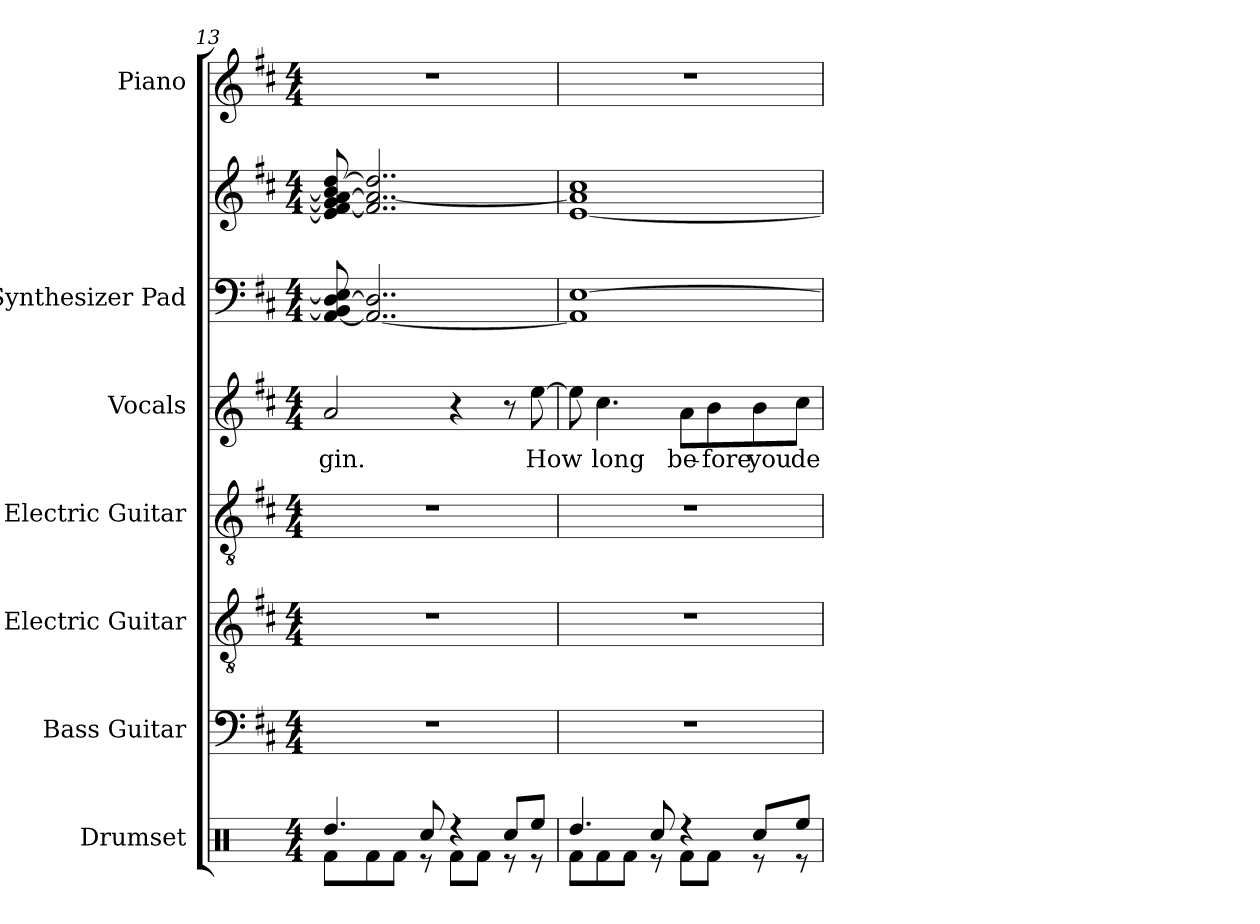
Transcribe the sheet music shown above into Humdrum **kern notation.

**kern	**kern	**kern	**kern	**kern	**text	**kern	**kern	**kern
*part7	*part6	*part5	*part4	*part3	*part3	*part2	*part2	*part1
*staff8	*staff7	*staff6	*staff5	*staff4	*staff4	*staff3	*staff2	*staff1
*I"Drumset	*I"Bass Guitar	*I"Electric Guitar	*I"Electric Guitar	*I"Vocals	*	*I"Synthesizer Pad	*	*I"Piano
*I'Drs.	*I'B. Guit.	*I'E. Guit.	*I'E. Guit.	*I'Voc.	*	*I'Syn.	*	*I'Pno.
*clefX	*clefF4	*clefGv2	*clefGv2	*clefG2	*	*clefF4	*clefG2	*clefG2
*	*ITrd7c12	*	*	*	*	*	*	*
*k[]	*k[f#c#]	*k[f#c#]	*k[f#c#]	*k[f#c#]	*	*k[f#c#]	*k[f#c#]	*k[f#c#]
*M4/4	*M4/4	*M4/4	*M4/4	*M4/4	*	*M4/4	*M4/4	*M4/4
=13	=13	=13	=13	=13	=13	=13	=13	=13
*^	*	*	*	*	*	*	*	*
!	!	!	!	!	!	!LO:LY:b	!	!	!
4.Rdd/	8Rf\L	1r	1r	1r	2a/	-gin.	[8AA/ 8BB/] [8D/ 8E/]	8e/] [8f#/ 8g/] [8a/ 8b/] [8dd/	1r
.	8Rf\	.	.	.	.	.	2..AA/_ 2..D/]	2..f#/] 2..a/_ 2..dd/]	.
.	8Rf\J	.	.	.	.	.	.	.	.
8Rcc/	8r	.	.	.	.	.	.	.	.
4r	8Rf\L	.	.	.	4r	.	.	.	.
.	8Rf\J	.	.	.	.	.	.	.	.
8Rcc/L	8r	.	.	.	8r	.	.	.	.
!	!	!	!	!	!	!LO:LY:b	!	!	!
8Ree/J	8r	.	.	.	[8ee\	How	.	.	.
!!LO:PB:g=z
=14	=14	=14	=14	=14	=14	=14	=14	=14	=14
4.Rdd/	8Rf\L	1r	1r	1r	8ee\]	.	1AA] [1E	[1e 1a] 1cc#	1r
!	!	!	!	!	!	!LO:LY:b	!	!	!
.	8Rf\	.	.	.	4.cc#\	long	.	.	.
.	8Rf\J	.	.	.	.	.	.	.	.
8Rcc/	8r	.	.	.	.	.	.	.	.
!	!	!	!	!	!	!LO:LY:b	!	!	!
4r	8Rf\L	.	.	.	8a\L	be-	.	.	.
!	!	!	!	!	!	!LO:LY:b	!	!	!
.	8Rf\J	.	.	.	8b\	-fore	.	.	.
!	!	!	!	!	!	!LO:LY:b	!	!	!
8Rcc/L	8r	.	.	.	8b\	you	.	.	.
!	!	!	!	!	!	!LO:LY:b	!	!	!
8Ree/J	8r	.	.	.	8cc#\J	de-	.	.	.
*v	*v	*	*	*	*	*	*	*	*
=	=	=	=	=	=	=	=	=
*-	*-	*-	*-	*-	*-	*-	*-	*-
